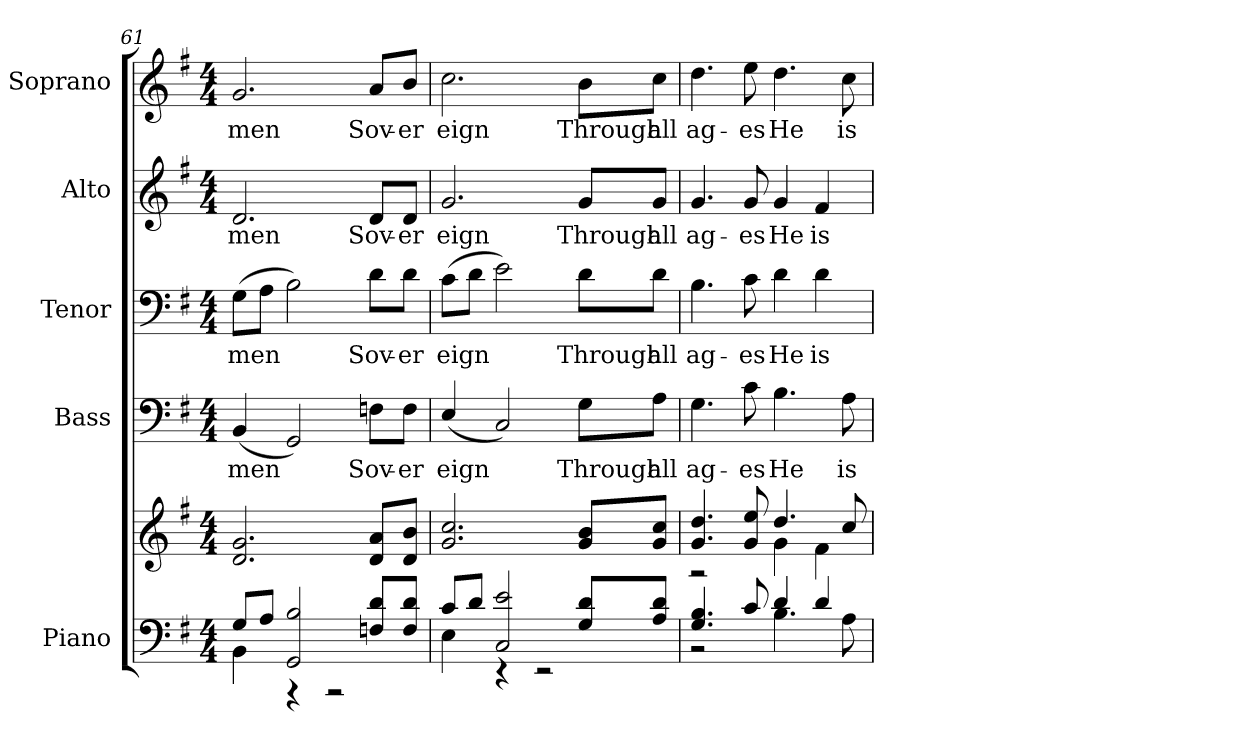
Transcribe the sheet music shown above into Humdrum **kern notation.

**kern	**kern	**kern	**text	**kern	**text	**kern	**text	**kern	**text
*part5	*part5	*part4	*part4	*part3	*part3	*part2	*part2	*part1	*part1
*staff6	*staff5	*staff4	*staff4	*staff3	*staff3	*staff2	*staff2	*staff1	*staff1
*I"Piano	*	*I"Bass	*	*I"Tenor	*	*I"Alto	*	*I"Soprano	*
*I'Pno.	*	*I'B.	*	*I'T.	*	*I'A.	*	*I'S.	*
*clefF4	*clefG2	*clefF4	*	*clefF4	*	*clefG2	*	*clefG2	*
*k[f#]	*k[f#]	*k[f#]	*	*k[f#]	*	*k[f#]	*	*k[f#]	*
*G:	*G:	*G:	*	*G:	*	*G:	*	*G:	*
*M4/4	*M4/4	*M4/4	*	*M4/4	*	*M4/4	*	*M4/4	*
=61	=61	=61	=61	=61	=61	=61	=61	=61	=61
*^	*	*	*	*	*	*	*	*	*
!	!	!	!	!LO:LY:b:color=#000000	!	!	!	!	!	!
!	!	!	!	!	!	!LO:LY:b:color=#000000	!	!	!	!
!	!	!	!	!	!	!	!	!LO:LY:b:color=#000000	!	!
!	!	!	!	!	!	!	!	!	!	!LO:LY:b:color=#000000
8Gi/L	4BBi\	2.di/ 2.gi	(4BBi/	men	(8Gi\L	men	2.di/	men	2.gi/	men
8Ai/J	.	.	.	.	8Ai\J	.	.	.	.	.
2GGi/ 2Bi	4r	.	2GGi/)	.	2Bi\)	.	.	.	.	.
.	2r	.	.	.	.	.	.	.	.	.
!	!	!	!	!LO:LY:b:color=#000000	!	!	!	!	!	!
!	!	!	!	!	!	!LO:LY:b:color=#000000	!	!	!	!
!	!	!	!	!	!	!	!	!LO:LY:b:color=#000000	!	!
!	!	!	!	!	!	!	!	!	!	!LO:LY:b:color=#000000
8Fni/ 8diL	.	8di/ 8aiL	8Fni\L	Sov-	8di\L	Sov-	8di/L	Sov-	8ai/L	Sov-
!	!	!	!	!LO:LY:b:color=#000000	!	!	!	!	!	!
!	!	!	!	!	!	!LO:LY:b:color=#000000	!	!	!	!
!	!	!	!	!	!	!	!	!LO:LY:b:color=#000000	!	!
!	!	!	!	!	!	!	!	!	!	!LO:LY:b:color=#000000
8Fi/ 8diJ	.	8di/ 8biJ	8Fi\J	-er	8di\J	-er	8di/J	-er	8bi/J	-er
!!LO:PB:g=z
=62	=62	=62	=62	=62	=62	=62	=62	=62	=62	=62
!	!	!	!	!LO:LY:b:color=#000000	!	!	!	!	!	!
!	!	!	!	!	!	!LO:LY:b:color=#000000	!	!	!	!
!	!	!	!	!	!	!	!	!LO:LY:b:color=#000000	!	!
!	!	!	!	!	!	!	!	!	!	!LO:LY:b:color=#000000
8ci/L	4Ei\	2.gi/ 2.cci	(4Ei/	eign	(8ci\L	eign	2.gi/	eign	2.cci\	eign
8di/J	.	.	.	.	8di\J	.	.	.	.	.
2Ci/ 2ei	4r	.	2Ci/)	.	2ei\)	.	.	.	.	.
.	2r	.	.	.	.	.	.	.	.	.
!	!	!	!	!LO:LY:b:color=#000000	!	!	!	!	!	!
!	!	!	!	!	!	!LO:LY:b:color=#000000	!	!	!	!
!	!	!	!	!	!	!	!	!LO:LY:b:color=#000000	!	!
!	!	!	!	!	!	!	!	!	!	!LO:LY:b:color=#000000
8Gi/ 8diL	.	8gi/ 8biL	8Gi\L	Through	8di\L	Through	8gi/L	Through	8bi\L	Through
!	!	!	!	!LO:LY:b:color=#000000	!	!	!	!	!	!
!	!	!	!	!	!	!LO:LY:b:color=#000000	!	!	!	!
!	!	!	!	!	!	!	!	!LO:LY:b:color=#000000	!	!
!	!	!	!	!	!	!	!	!	!	!LO:LY:b:color=#000000
8Ai/ 8diJ	.	8gi/ 8cciJ	8Ai\J	all	8di\J	all	8gi/J	all	8cci\J	all
=63	=63	=63	=63	=63	=63	=63	=63	=63	=63	=63
*	*	*^	*	*	*	*	*	*	*	*
!	!	!	!	!	!LO:LY:b:color=#000000	!	!	!	!	!	!
!	!	!	!	!	!	!	!LO:LY:b:color=#000000	!	!	!	!
!	!	!	!	!	!	!	!	!	!LO:LY:b:color=#000000	!	!
!	!	!	!	!	!	!	!	!	!	!	!LO:LY:b:color=#000000
4.Gi/ 4.Bi	2r	4.gi/ 4.ddi	2r	4.Gi\	ag-	4.Bi\	ag-	4.gi/	ag-	4.ddi\	ag-
!	!	!	!	!	!LO:LY:b:color=#000000	!	!	!	!	!	!
!	!	!	!	!	!	!	!LO:LY:b:color=#000000	!	!	!	!
!	!	!	!	!	!	!	!	!	!LO:LY:b:color=#000000	!	!
!	!	!	!	!	!	!	!	!	!	!	!LO:LY:b:color=#000000
8ci/	.	8gi/ 8eei	.	8ci\	-es	8ci\	-es	8gi/	-es	8eei\	-es
!	!	!	!	!	!LO:LY:b:color=#000000	!	!	!	!	!	!
!	!	!	!	!	!	!	!LO:LY:b:color=#000000	!	!	!	!
!	!	!	!	!	!	!	!	!	!LO:LY:b:color=#000000	!	!
!	!	!	!	!	!	!	!	!	!	!	!LO:LY:b:color=#000000
4di/	4.Bi\	4.ddi/	4gi\	4.Bi\	He	4di\	He	4gi/	He	4.ddi\	He
!	!	!	!	!	!	!	!LO:LY:b:color=#000000	!	!	!	!
!	!	!	!	!	!	!	!	!	!LO:LY:b:color=#000000	!	!
4di/	.	.	4f#i\	.	.	4di\	is	4f#i/	is	.	.
!	!	!	!	!	!LO:LY:b:color=#000000	!	!	!	!	!	!
!	!	!	!	!	!	!	!	!	!	!	!LO:LY:b:color=#000000
.	8Ai\	8cci/	.	8Ai\	is	.	.	.	.	8cci\	is
*v	*v	*	*	*	*	*	*	*	*	*	*
*	*v	*v	*	*	*	*	*	*	*	*
=	=	=	=	=	=	=	=	=	=
*-	*-	*-	*-	*-	*-	*-	*-	*-	*-
